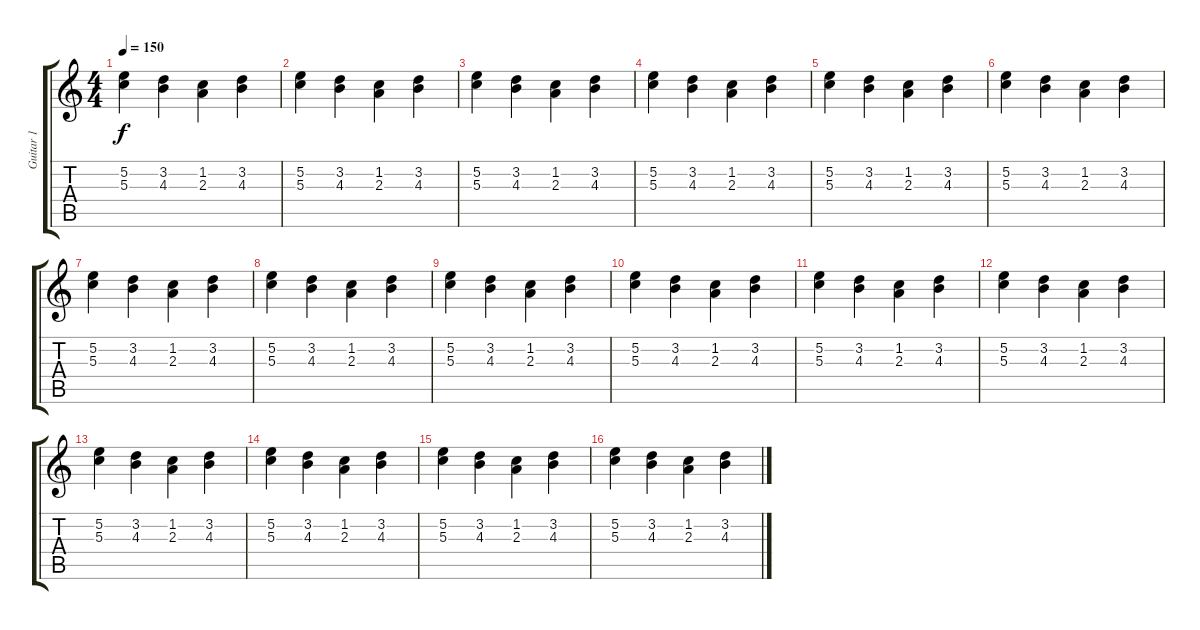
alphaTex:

\track ("Guitar 1" "Guitar 1") {instrument electricguitarclean}
\staff {score tabs}
\tuning (E4 B3 G3 D3 A2 E2) {hide}
\ts (4 4)
\tempo 150
\clef g2
\ks c
(5.2 5.3).4{dy f} (3.2 4.3).4 (1.2 2.3).4 (3.2 4.3).4 |
(5.2 5.3).4 (3.2 4.3).4 (1.2 2.3).4 (3.2 4.3).4 |
(5.2 5.3).4 (3.2 4.3).4 (1.2 2.3).4 (3.2 4.3).4 |
(5.2 5.3).4 (3.2 4.3).4 (1.2 2.3).4 (3.2 4.3).4 |
(5.2 5.3).4 (3.2 4.3).4 (1.2 2.3).4 (3.2 4.3).4 |
(5.2 5.3).4 (3.2 4.3).4 (1.2 2.3).4 (3.2 4.3).4 |
(5.2 5.3).4 (3.2 4.3).4 (1.2 2.3).4 (3.2 4.3).4 |
(5.2 5.3).4 (3.2 4.3).4 (1.2 2.3).4 (3.2 4.3).4 |
(5.2 5.3).4 (3.2 4.3).4 (1.2 2.3).4 (3.2 4.3).4 |
(5.2 5.3).4 (3.2 4.3).4 (1.2 2.3).4 (3.2 4.3).4 |
(5.2 5.3).4 (3.2 4.3).4 (1.2 2.3).4 (3.2 4.3).4 |
(5.2 5.3).4 (3.2 4.3).4 (1.2 2.3).4 (3.2 4.3).4 |
(5.2 5.3).4 (3.2 4.3).4 (1.2 2.3).4 (3.2 4.3).4 |
(5.2 5.3).4 (3.2 4.3).4 (1.2 2.3).4 (3.2 4.3).4 |
(5.2 5.3).4 (3.2 4.3).4 (1.2 2.3).4 (3.2 4.3).4 |
(5.2 5.3).4 (3.2 4.3).4 (1.2 2.3).4 (3.2 4.3).4
